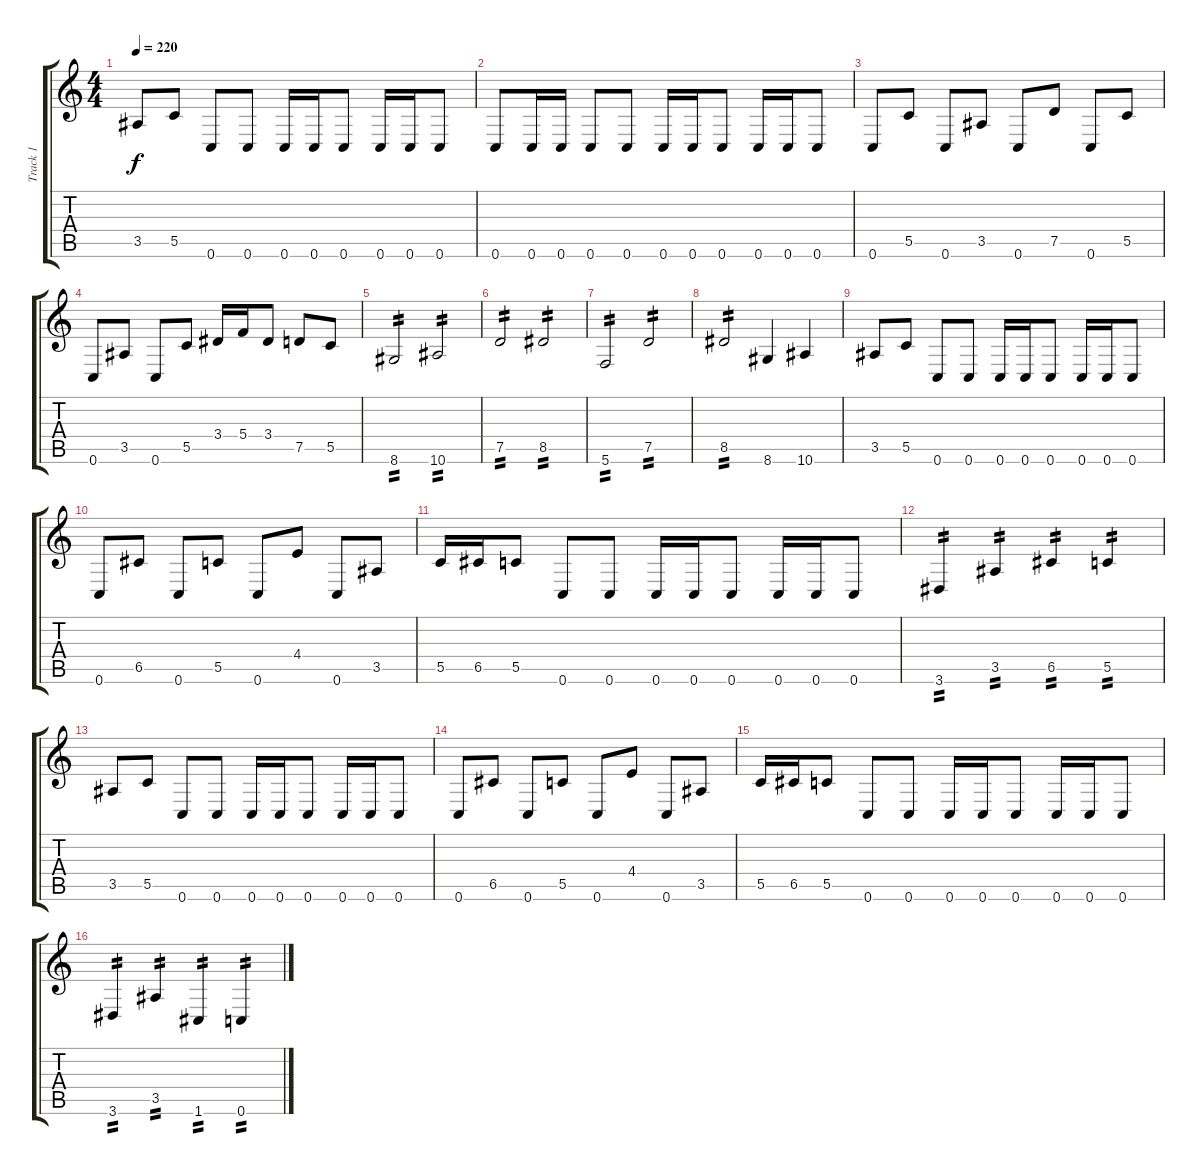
\track ("Track 1" "Track 1") {instrument distortionguitar}
\staff {score tabs}
\tuning (D4 A3 F3 C3 G2 C2) {hide}
\ts (4 4)
\tempo 220
\clef g2
\ks c
3.5.8{dy f} 5.5.8 0.6.8 0.6.8 0.6.16 0.6.16 0.6.8 0.6.16 0.6.16 0.6.8 |
0.6.8 0.6.16 0.6.16 0.6.8 0.6.8 0.6.16 0.6.16 0.6.8 0.6.16 0.6.16 0.6.8 |
0.6.8 5.5.8 0.6.8 3.5.8 0.6.8 7.5.8 0.6.8 5.5.8 |
0.6.8 3.5.8 0.6.8 5.5.8 3.4.16 5.4.16 3.4.8 7.5.8 5.5.8 |
8.6.2{tp 2} 10.6.2{tp 2} |
7.5.2{tp 2} 8.5.2{tp 2} |
5.6.2{tp 2} 7.5.2{tp 2} |
8.5.2{tp 2} 8.6.4 10.6.4 |
3.5.8 5.5.8 0.6.8 0.6.8 0.6.16 0.6.16 0.6.8 0.6.16 0.6.16 0.6.8 |
0.6.8 6.5.8 0.6.8 5.5.8 0.6.8 4.4.8 0.6.8 3.5.8 |
5.5.16 6.5.16 5.5.8 0.6.8 0.6.8 0.6.16 0.6.16 0.6.8 0.6.16 0.6.16 0.6.8 |
3.6.4{tp 2} 3.5.4{tp 2} 6.5.4{tp 2} 5.5.4{tp 2} |
3.5.8 5.5.8 0.6.8 0.6.8 0.6.16 0.6.16 0.6.8 0.6.16 0.6.16 0.6.8 |
0.6.8 6.5.8 0.6.8 5.5.8 0.6.8 4.4.8 0.6.8 3.5.8 |
5.5.16 6.5.16 5.5.8 0.6.8 0.6.8 0.6.16 0.6.16 0.6.8 0.6.16 0.6.16 0.6.8 |
3.6.4{tp 2} 3.5.4{tp 2} 1.6.4{tp 2} 0.6.4{tp 2}
